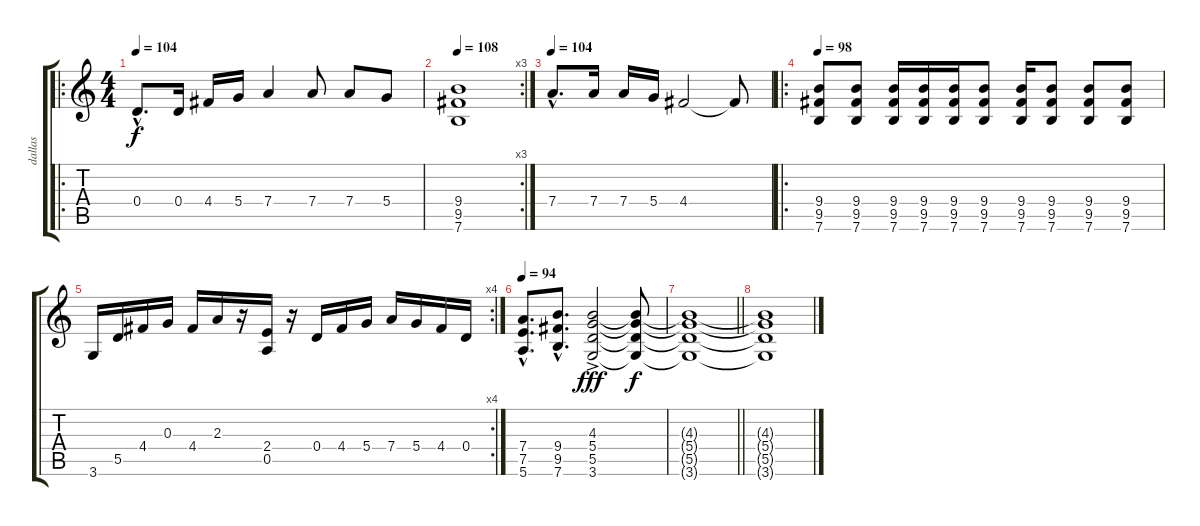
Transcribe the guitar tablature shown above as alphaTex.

\track ("dallas" "dallas") {instrument distortionguitar}
\staff {score tabs}
\tuning (E4 B3 G3 D3 A2 E2) {hide}
\ro
\ts (4 4)
\tempo 104
\clef g2
\ks c
0.4{hac}.8{d dy f} 0.4.16 4.4.16 5.4.16 7.4.4 7.4.8 7.4.8 5.4.8 |
\rc 3
\tempo 108
(9.4 9.5 7.6).1 |
\tempo 104
7.4{hac}.8{d} 7.4.16 7.4.16 5.4.16 4.4.2 4.4{t}.8 |
\ro
\tempo 98
(9.4 9.5 7.6).8 (9.4 9.5 7.6).8 (9.4 9.5 7.6).16 (9.4 9.5 7.6).16 (9.4 9.5 7.6).16 (9.4 9.5 7.6).8 (9.4 9.5 7.6).16 (9.4 9.5 7.6).8 (9.4 9.5 7.6).8 (9.4 9.5 7.6).8 |
\rc 4
3.6.16 5.5.16 4.4.16 0.3.16 4.4.16 2.3.16 r.16 (2.4 0.5).16 r.16 0.4.16 4.4.16 5.4.16 7.4.16 5.4.16 4.4.16 0.4.16 |
\tempo 94
(7.4{hac} 7.5{hac} 5.6{hac}).8{d} (9.4{hac} 9.5{hac} 7.6{hac}).8{d} (4.3{ac} 5.4{ac} 5.5{ac} 3.6{ac}).2{dy fff} (4.3{t} 5.4{t} 5.5{t} 3.6{t}).8{dy f} |
\barLineRight lightlight
(4.3{t} 5.4{t} 5.5{t} 3.6{t}).1 |
(4.3{t} 5.4{t} 5.5{t} 3.6{t}).1
